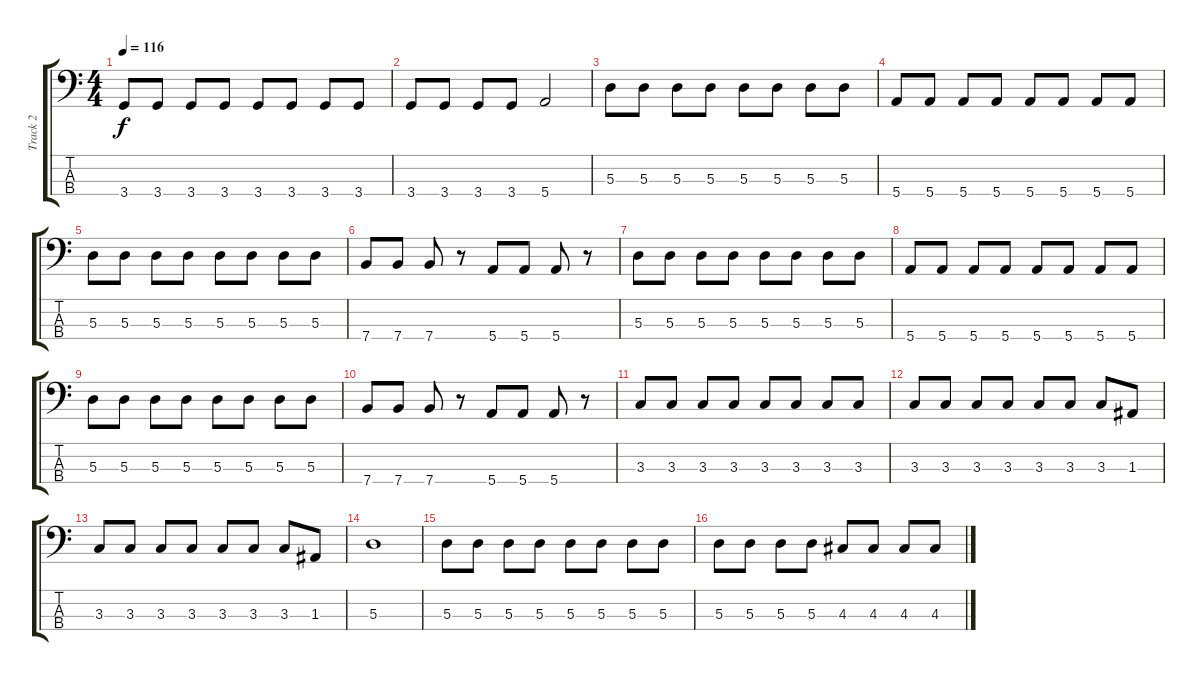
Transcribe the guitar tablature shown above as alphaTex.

\track ("Track 2" "Track 2") {instrument electricbasspick}
\staff {score tabs}
\tuning (G2 D2 A1 E1) {hide}
\ts (4 4)
\tempo 116
\clef f4
\ks c
3.4.8{dy f} 3.4.8 3.4.8 3.4.8 3.4.8 3.4.8 3.4.8 3.4.8 |
3.4.8 3.4.8 3.4.8 3.4.8 5.4.2 |
5.3.8 5.3.8 5.3.8 5.3.8 5.3.8 5.3.8 5.3.8 5.3.8 |
5.4.8 5.4.8 5.4.8 5.4.8 5.4.8 5.4.8 5.4.8 5.4.8 |
5.3.8 5.3.8 5.3.8 5.3.8 5.3.8 5.3.8 5.3.8 5.3.8 |
7.4.8 7.4.8 7.4.8 r.8 5.4.8 5.4.8 5.4.8 r.8 |
5.3.8 5.3.8 5.3.8 5.3.8 5.3.8 5.3.8 5.3.8 5.3.8 |
5.4.8 5.4.8 5.4.8 5.4.8 5.4.8 5.4.8 5.4.8 5.4.8 |
5.3.8 5.3.8 5.3.8 5.3.8 5.3.8 5.3.8 5.3.8 5.3.8 |
7.4.8 7.4.8 7.4.8 r.8 5.4.8 5.4.8 5.4.8 r.8 |
3.3.8 3.3.8 3.3.8 3.3.8 3.3.8 3.3.8 3.3.8 3.3.8 |
3.3.8 3.3.8 3.3.8 3.3.8 3.3.8 3.3.8 3.3.8 1.3.8 |
3.3.8 3.3.8 3.3.8 3.3.8 3.3.8 3.3.8 3.3.8 1.3.8 |
5.3.1 |
5.3.8 5.3.8 5.3.8 5.3.8 5.3.8 5.3.8 5.3.8 5.3.8 |
5.3.8 5.3.8 5.3.8 5.3.8 4.3.8 4.3.8 4.3.8 4.3.8
